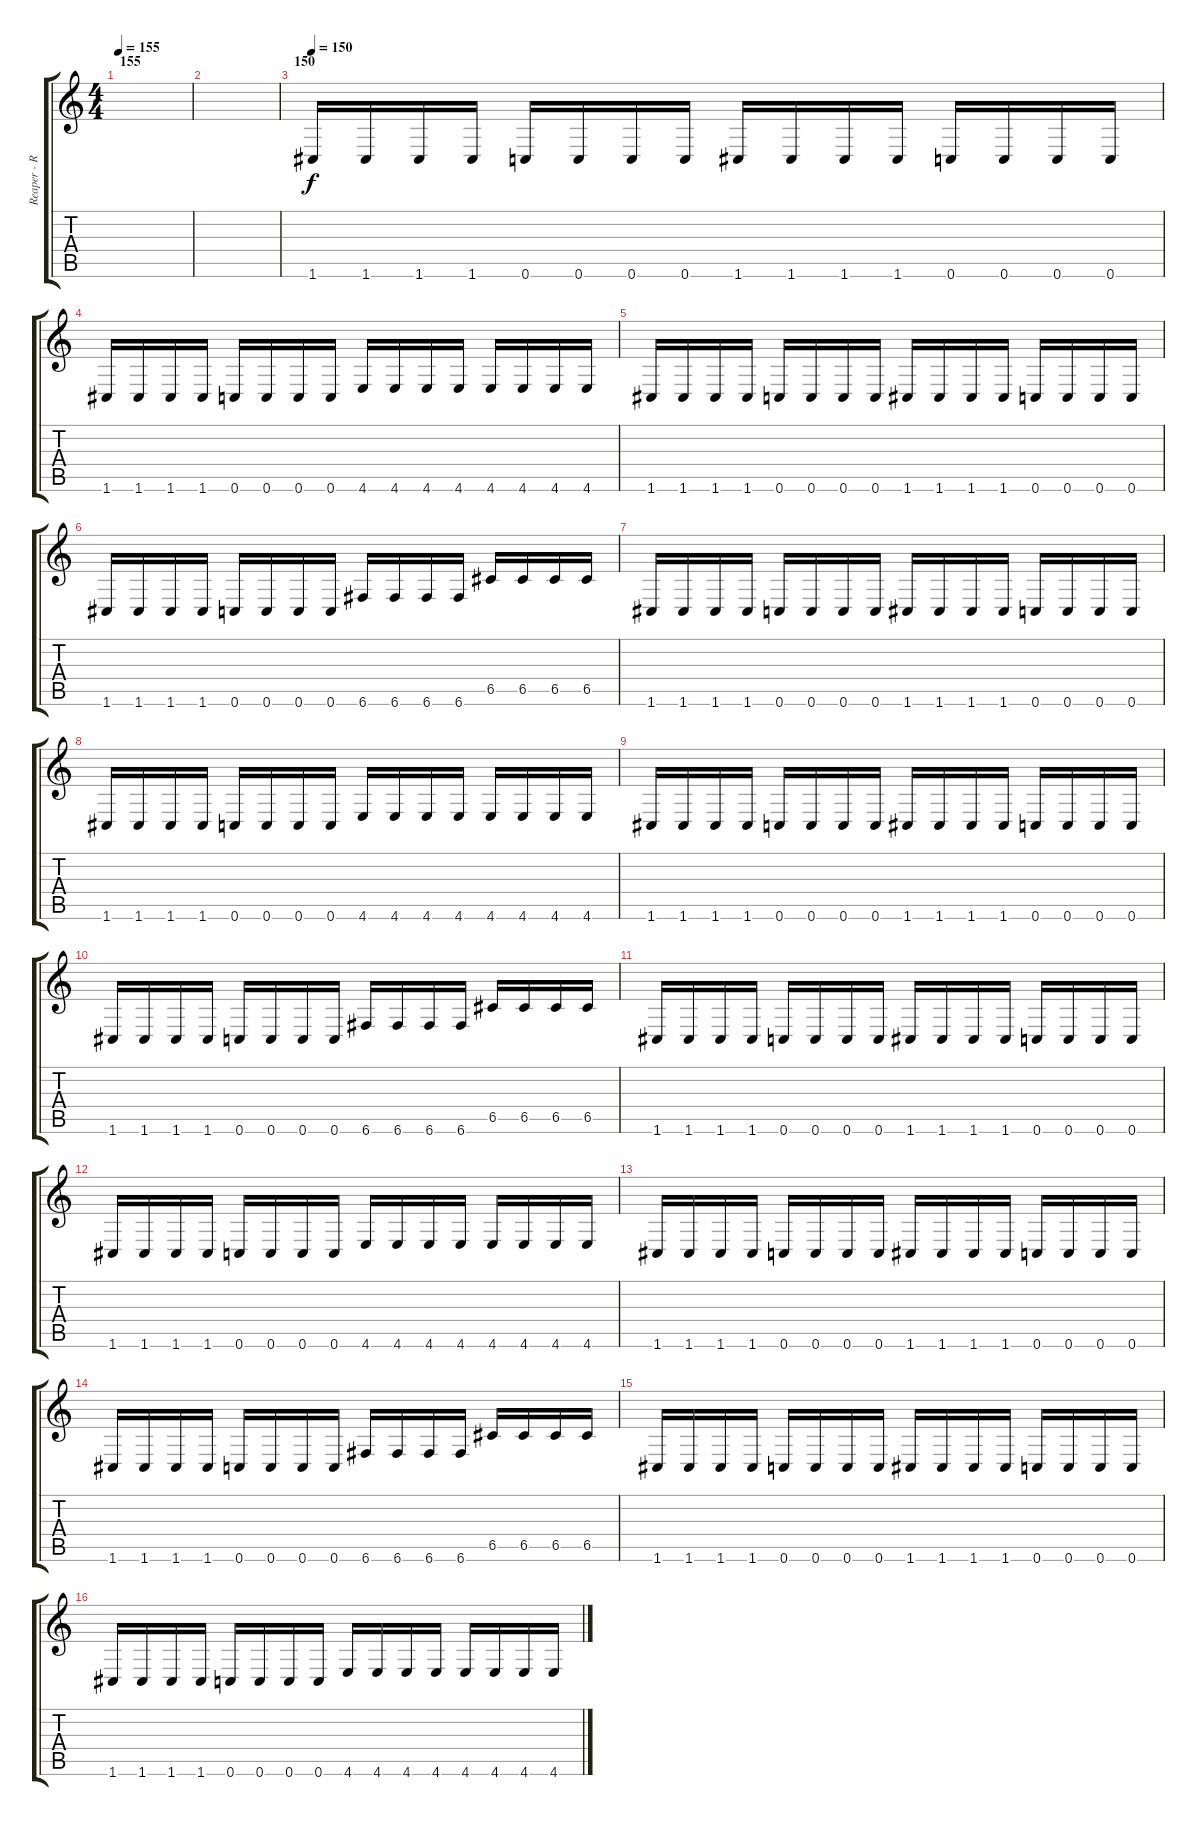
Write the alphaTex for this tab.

\track ("Reaper - Right" "Reaper - R") {instrument overdrivenguitar}
\staff {score tabs}
\tuning (D4 A3 F3 C3 G2 C2) {hide}
\ts (4 4)
\section ("" "155")
\tempo 155
\clef g2
\ks c
|
|
\section ("" "150")
\tempo 150
1.6.16 1.6.16 1.6.16 1.6.16 0.6.16 0.6.16 0.6.16 0.6.16 1.6.16 1.6.16 1.6.16 1.6.16 0.6.16 0.6.16 0.6.16 0.6.16 |
1.6.16 1.6.16 1.6.16 1.6.16 0.6.16 0.6.16 0.6.16 0.6.16 4.6.16 4.6.16 4.6.16 4.6.16 4.6.16 4.6.16 4.6.16 4.6.16 |
1.6.16 1.6.16 1.6.16 1.6.16 0.6.16 0.6.16 0.6.16 0.6.16 1.6.16 1.6.16 1.6.16 1.6.16 0.6.16 0.6.16 0.6.16 0.6.16 |
1.6.16 1.6.16 1.6.16 1.6.16 0.6.16 0.6.16 0.6.16 0.6.16 6.6.16 6.6.16 6.6.16 6.6.16 6.5.16 6.5.16 6.5.16 6.5.16 |
1.6.16 1.6.16 1.6.16 1.6.16 0.6.16 0.6.16 0.6.16 0.6.16 1.6.16 1.6.16 1.6.16 1.6.16 0.6.16 0.6.16 0.6.16 0.6.16 |
1.6.16 1.6.16 1.6.16 1.6.16 0.6.16 0.6.16 0.6.16 0.6.16 4.6.16 4.6.16 4.6.16 4.6.16 4.6.16 4.6.16 4.6.16 4.6.16 |
1.6.16 1.6.16 1.6.16 1.6.16 0.6.16 0.6.16 0.6.16 0.6.16 1.6.16 1.6.16 1.6.16 1.6.16 0.6.16 0.6.16 0.6.16 0.6.16 |
1.6.16 1.6.16 1.6.16 1.6.16 0.6.16 0.6.16 0.6.16 0.6.16 6.6.16 6.6.16 6.6.16 6.6.16 6.5.16 6.5.16 6.5.16 6.5.16 |
1.6.16 1.6.16 1.6.16 1.6.16 0.6.16 0.6.16 0.6.16 0.6.16 1.6.16 1.6.16 1.6.16 1.6.16 0.6.16 0.6.16 0.6.16 0.6.16 |
1.6.16 1.6.16 1.6.16 1.6.16 0.6.16 0.6.16 0.6.16 0.6.16 4.6.16 4.6.16 4.6.16 4.6.16 4.6.16 4.6.16 4.6.16 4.6.16 |
1.6.16 1.6.16 1.6.16 1.6.16 0.6.16 0.6.16 0.6.16 0.6.16 1.6.16 1.6.16 1.6.16 1.6.16 0.6.16 0.6.16 0.6.16 0.6.16 |
1.6.16 1.6.16 1.6.16 1.6.16 0.6.16 0.6.16 0.6.16 0.6.16 6.6.16 6.6.16 6.6.16 6.6.16 6.5.16 6.5.16 6.5.16 6.5.16 |
1.6.16 1.6.16 1.6.16 1.6.16 0.6.16 0.6.16 0.6.16 0.6.16 1.6.16 1.6.16 1.6.16 1.6.16 0.6.16 0.6.16 0.6.16 0.6.16 |
1.6.16 1.6.16 1.6.16 1.6.16 0.6.16 0.6.16 0.6.16 0.6.16 4.6.16 4.6.16 4.6.16 4.6.16 4.6.16 4.6.16 4.6.16 4.6.16
